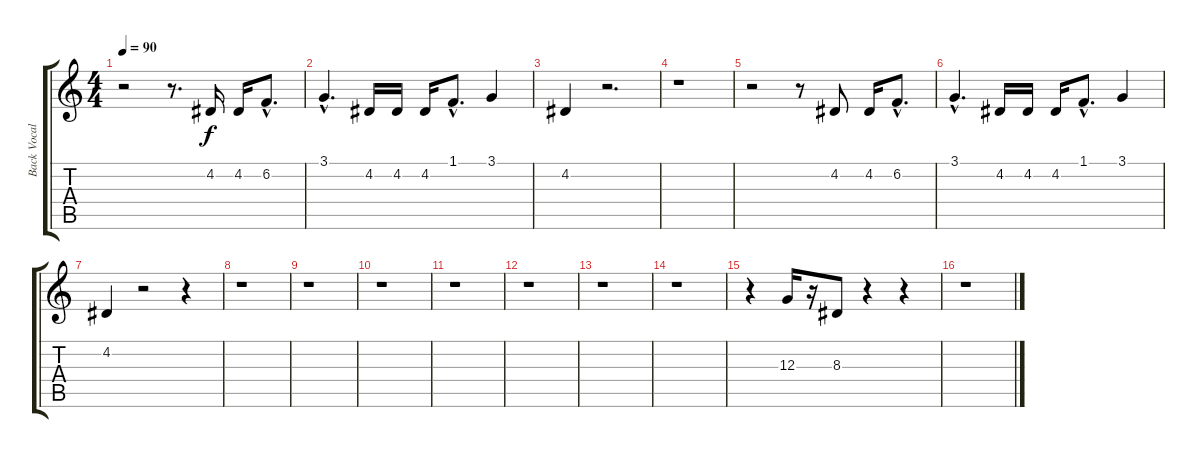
\track ("Back Vocals" "Back Vocal") {instrument altosax}
\staff {score tabs}
\tuning (E4 B3 G3 D3 A2 E2) {hide}
\ts (4 4)
\tempo 90
\clef g2
\ks c
r.2{dy f} r.8{d} 4.2.16 4.2.16 6.2{hac}.8{d} |
3.1{hac}.4{d} 4.2.16 4.2.16 4.2.16 1.1{hac}.8{d} 3.1.4 |
4.2.4 r.2{d} |
r.1 |
r.2 r.8 4.2.8 4.2.16 6.2{hac}.8{d} |
3.1{hac}.4{d} 4.2.16 4.2.16 4.2.16 1.1{hac}.8{d} 3.1.4 |
4.2.4 r.2 r.4 |
r.1 |
r.1 |
r.1 |
r.1 |
r.1 |
r.1 |
r.1 |
r.4{volume 16} 12.3.16 r.16 8.3.8 r.4 r.4 |
r.1
